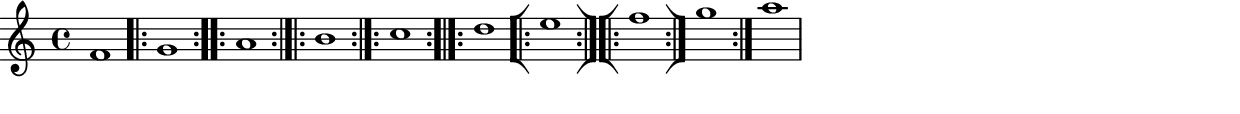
%% Generated by lilypond-book.py
%% Options: [exampleindent=10.16\mm,indent=0\mm,line-width=160\mm,quote]
\include "lilypond-book-preamble.ly"


% ****************************************************************
% Start cut-&-pastable-section
% ****************************************************************



\paper {
  indent = 0\mm
  line-width = 160\mm
  % offset the left padding, also add 1mm as lilypond creates cropped
  % images with a little space on the right
  line-width = #(- line-width (* mm  3.000000) (* mm 1))
  line-width = 160\mm - 2.0 * 10.16\mm
  % offset the left padding, also add 1mm as lilypond creates cropped
  % images with a little space on the right
  line-width = #(- line-width (* mm  3.000000) (* mm 1))
}

\layout {
  
}





% ****************************************************************
% ly snippet:
% ****************************************************************
\sourcefileline 2753
\relative {
  f'1 \bar ".|:"
  g1 \bar ":..:"
  a1 \bar ":|.|:"
  b1 \bar ":|.:"
  c1 \bar ":.|.:"
  d1 \bar "[|:"
  e1 \bar ":|][|:"
  f1 \bar ":|]"
  g1 \bar ":|."
  a1
}



% ****************************************************************
% end ly snippet
% ****************************************************************
